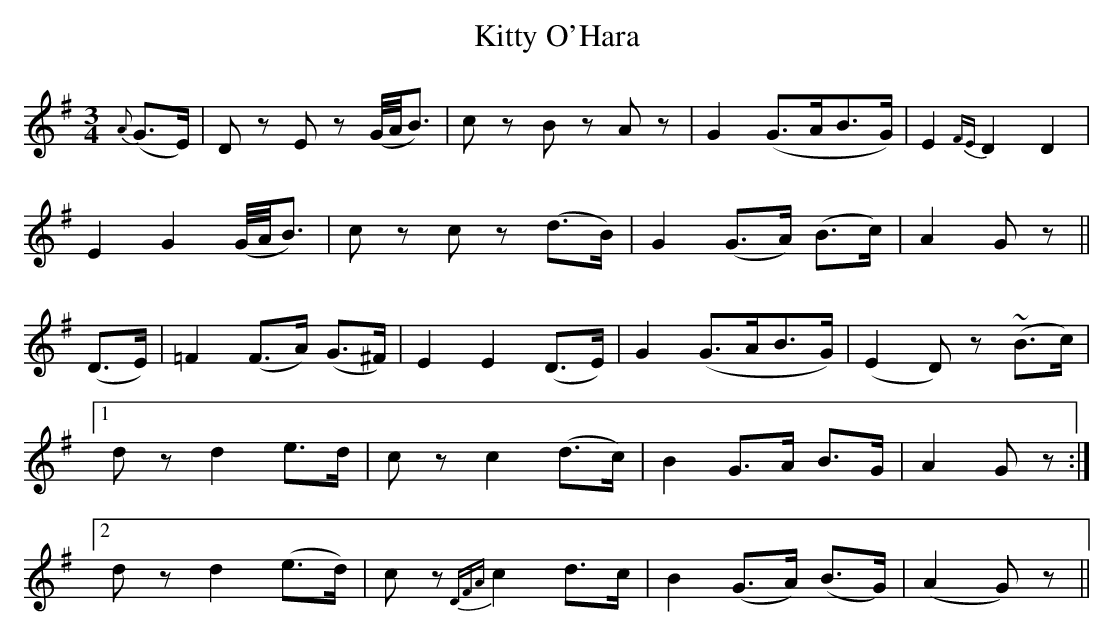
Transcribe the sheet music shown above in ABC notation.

X:1
T: Kitty O'Hara
M: 3/4
L: 1/8
K: G
{A}(G>E)|D z E z (G/4A/4B3/2)|c z B z A z|G2 (G>AB>G)|E2 {FE}D2 D2|
E2 G2 (G/4A/4B3/2)|c z c z (d>B)|G2 (G>A) (B>c)|A2 G z||
(D>E)|=F2 (F>A) (G>^F)|E2 E2 (D>E)|G2 (G>AB>G)|(E2 D) z (~B>c)|
[1 d z d2 e>d|c z c2 (d>c)|B2 G>A B>G|A2 G z:|
[2 d z d2 (e>d)|c z {DFA}c2 d>c|B2 (G>A) (B>G)|(A2 G) z||
